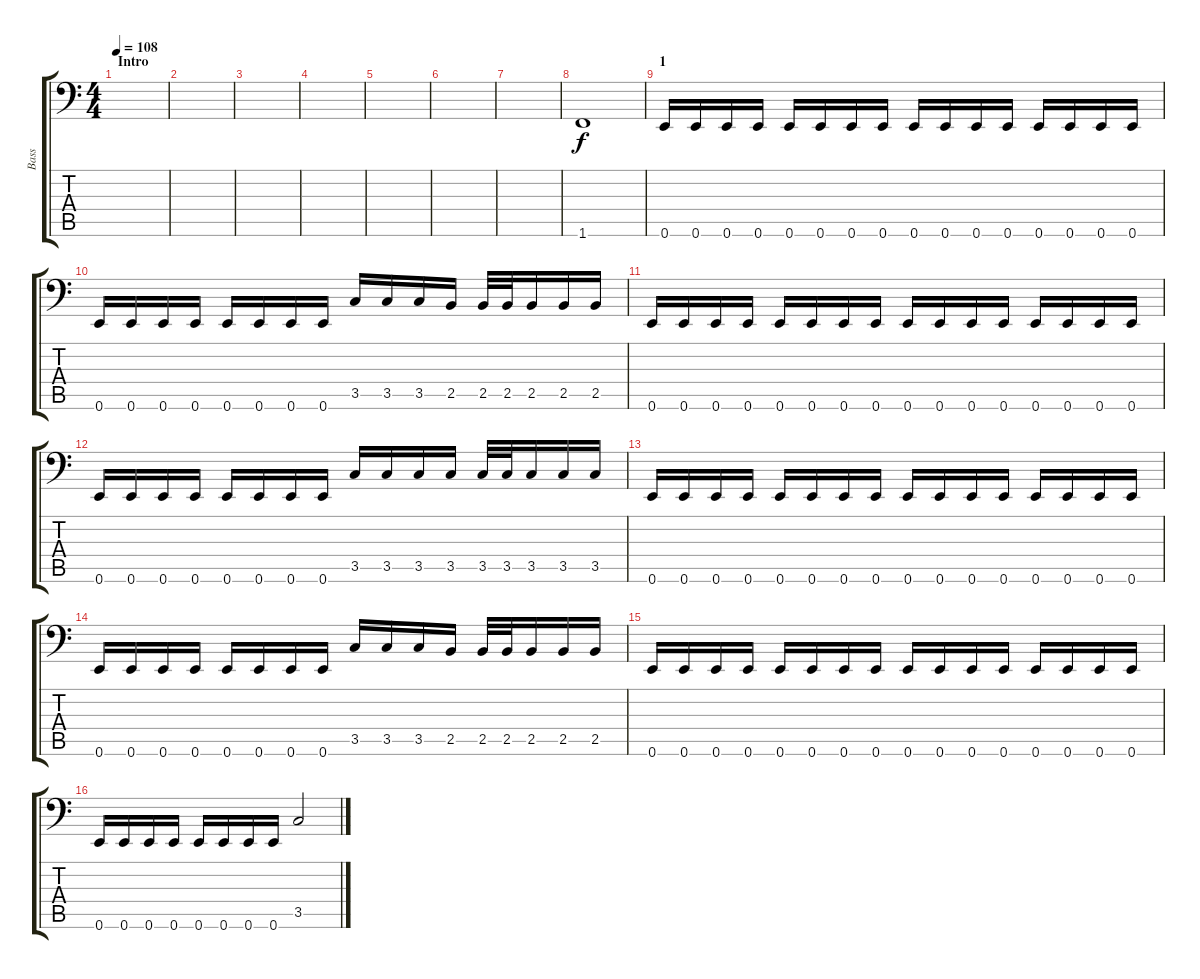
\track ("Bass" "Bass") {instrument electricbassfinger}
\staff {score tabs}
\tuning (E3 B2 G2 D2 A1 E1) {hide}
\ts (4 4)
\section ("" "Intro")
\tempo 108
\clef f4
\ks c
|
|
|
|
|
|
|
1.6.1 |
\section ("" "1")
0.6.16 0.6.16 0.6.16 0.6.16 0.6.16 0.6.16 0.6.16 0.6.16 0.6.16 0.6.16 0.6.16 0.6.16 0.6.16 0.6.16 0.6.16 0.6.16 |
0.6.16 0.6.16 0.6.16 0.6.16 0.6.16 0.6.16 0.6.16 0.6.16 3.5.16 3.5.16 3.5.16 2.5.16 2.5.32 2.5.32 2.5.16 2.5.16 2.5.16 |
0.6.16 0.6.16 0.6.16 0.6.16 0.6.16 0.6.16 0.6.16 0.6.16 0.6.16 0.6.16 0.6.16 0.6.16 0.6.16 0.6.16 0.6.16 0.6.16 |
0.6.16 0.6.16 0.6.16 0.6.16 0.6.16 0.6.16 0.6.16 0.6.16 3.5.16 3.5.16 3.5.16 3.5.16 3.5.32 3.5.32 3.5.16 3.5.16 3.5.16 |
0.6.16 0.6.16 0.6.16 0.6.16 0.6.16 0.6.16 0.6.16 0.6.16 0.6.16 0.6.16 0.6.16 0.6.16 0.6.16 0.6.16 0.6.16 0.6.16 |
0.6.16 0.6.16 0.6.16 0.6.16 0.6.16 0.6.16 0.6.16 0.6.16 3.5.16 3.5.16 3.5.16 2.5.16 2.5.32 2.5.32 2.5.16 2.5.16 2.5.16 |
0.6.16 0.6.16 0.6.16 0.6.16 0.6.16 0.6.16 0.6.16 0.6.16 0.6.16 0.6.16 0.6.16 0.6.16 0.6.16 0.6.16 0.6.16 0.6.16 |
0.6.16 0.6.16 0.6.16 0.6.16 0.6.16 0.6.16 0.6.16 0.6.16 3.5.2
